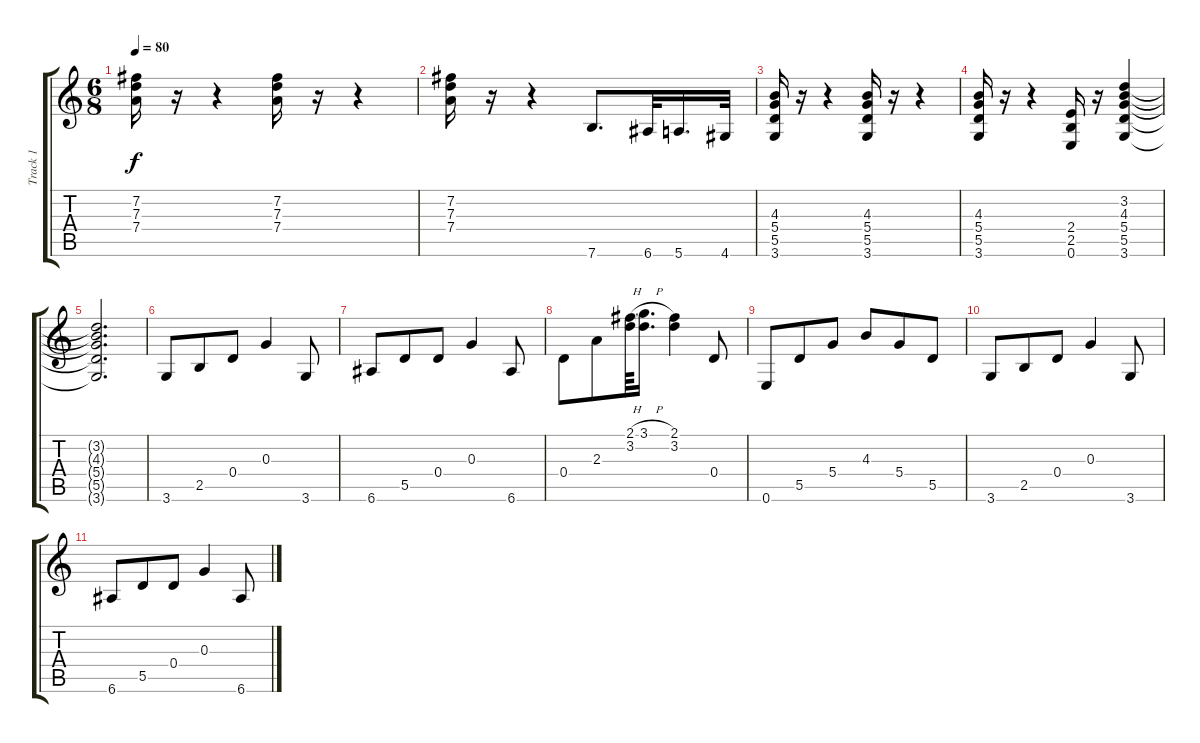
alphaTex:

\track ("Track 1" "Track 1") {instrument acousticguitarsteel}
\staff {score tabs}
\tuning (E4 B3 G3 D3 A2 E2) {hide}
\ts (6 8)
\tempo 80
\clef g2
\ks c
(7.2 7.3 7.4).16{dy f} r.16 r.4 (7.2 7.3 7.4).16 r.16 r.4 |
(7.2 7.3 7.4).16 r.16 r.4 7.6.8{d} 6.6.32 5.6.16{d} 4.6.32 |
(4.3 5.4 5.5 3.6).16 r.16 r.4 (4.3 5.4 5.5 3.6).16 r.16 r.4 |
(4.3 5.4 5.5 3.6).16 r.16 r.4 (2.4 2.5 0.6).16 r.16 (3.2 4.3 5.4 5.5 3.6).4 |
(3.2{t} 4.3{t} 5.4{t} 5.5{t} 3.6{t}).2{d} |
3.6.8 2.5.8 0.4.8 0.3.4 3.6.8 |
6.6.8 5.5.8 0.4.8 0.3.4 6.6.8 |
0.4.8 2.3.8 (2.1{h} 3.2).64 (3.1{h} 3.2{t}).16{d} (2.1 3.2).4 0.4.8 |
0.6.8 5.5.8 5.4.8 4.3.8 5.4.8 5.5.8 |
3.6.8 2.5.8 0.4.8 0.3.4 3.6.8 |
6.6.8 5.5.8 0.4.8 0.3.4 6.6.8
